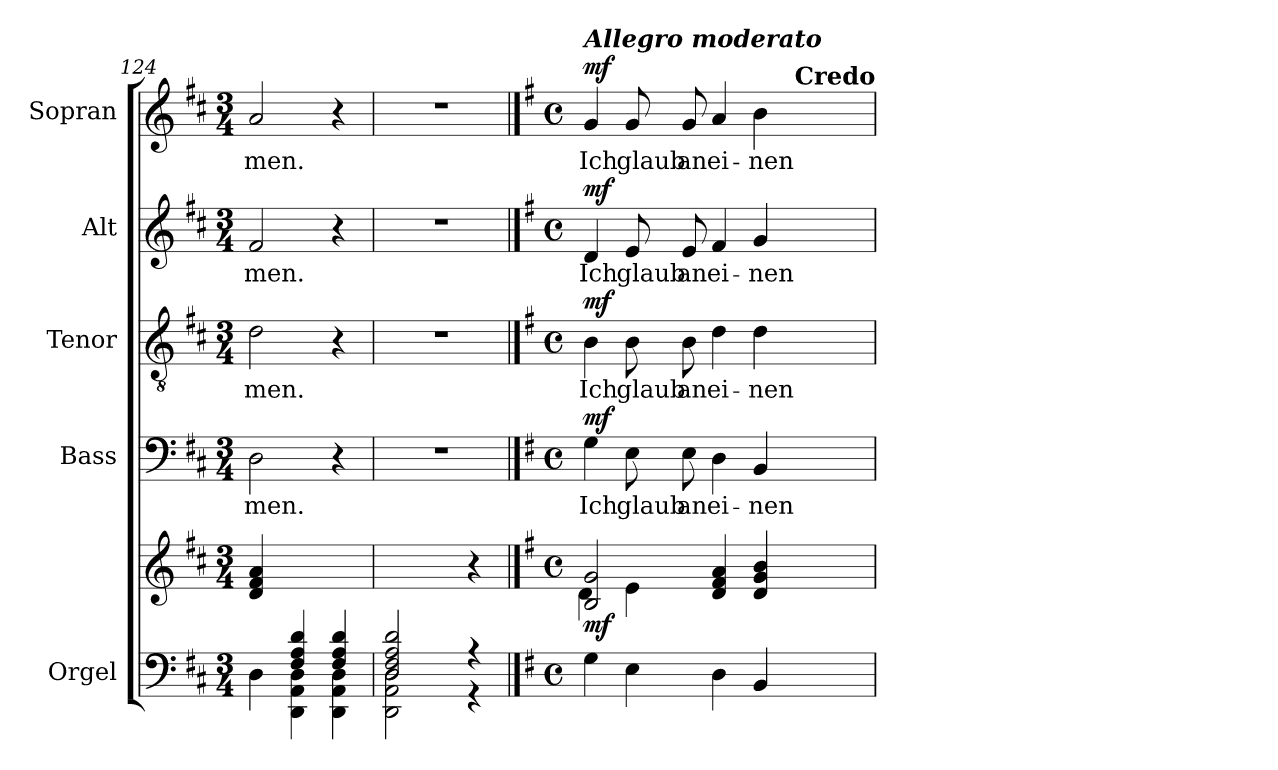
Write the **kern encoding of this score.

**kern	**kern	**dynam	**kern	**text	**dynam	**kern	**text	**dynam	**kern	**text	**dynam	**kern	**text	**dynam
*part5	*part5	*part5	*part4	*part4	*part4	*part3	*part3	*part3	*part2	*part2	*part2	*part1	*part1	*part1
*staff6	*staff5	*staff5/6	*staff4	*staff4	*staff4	*staff3	*staff3	*staff3	*staff2	*staff2	*staff2	*staff1	*staff1	*staff1
*I"Orgel	*	*	*I"Bass	*	*	*I"Tenor	*	*	*I"Alt	*	*	*I"Sopran	*	*
*I'Org.	*	*	*I'B.	*	*	*I'T.	*	*	*I'A.	*	*	*I'S.	*	*
*clefF4	*clefG2	*	*clefF4	*	*	*clefGv2	*	*	*clefG2	*	*	*clefG2	*	*
*k[f#c#]	*k[f#c#]	*	*k[f#c#]	*	*	*k[f#c#]	*	*	*k[f#c#]	*	*	*k[f#c#]	*	*
*D:	*D:	*	*D:	*	*	*D:	*	*	*D:	*	*	*D:	*	*
*M3/4	*M3/4	*	*M3/4	*	*	*M3/4	*	*	*M3/4	*	*	*M3/4	*	*
=124	=124	=124	=124	=124	=124	=124	=124	=124	=124	=124	=124	=124	=124	=124
*^	*	*	*	*	*	*	*	*	*	*	*	*	*	*
4ryy	4D\	4d/ 4f#/ 4a/	.	2D\	-men.	.	2d\	-men.	.	2f#/	-men.	.	2a/	-men.	.
4F#/ 4A/ 4d/	4DD\ 4AA\ 4D\	4ryy	.	.	.	.	.	.	.	.	.	.	.	.	.
4F#/ 4A/ 4d/	4DD\ 4AA\ 4D\	4ryy	.	4r	.	.	4r	.	.	4r	.	.	4r	.	.
=125	=125	=125	=125	=125	=125	=125	=125	=125	=125	=125	=125	=125	=125	=125	=125
2D/ 2F#/ 2A/ 2d/	2DD\ 2AA\ 2D\	4ryy	.	2.r	.	.	2.r	.	.	2.r	.	.	2.r	.	.
.	.	4ryy	.	.	.	.	.	.	.	.	.	.	.	.	.
4r	4r	4r	.	.	.	.	.	.	.	.	.	.	.	.	.
*v	*v	*	*	*	*	*	*	*	*	*	*	*	*	*	*
!!LO:LB:g=z
==126	==126	==126	==126	==126	==126	==126	==126	==126	==126	==126	==126	==126	==126	==126
*k[f#]	*k[f#]	*	*k[f#]	*	*	*k[f#]	*	*	*k[f#]	*	*	*k[f#]	*	*
*G:	*G:	*	*G:	*	*	*G:	*	*	*G:	*	*	*G:	*	*
*M4/4	*M4/4	*	*M4/4	*	*	*M4/4	*	*	*M4/4	*	*	*M4/4	*	*
*met(c)	*met(c)	*	*met(c)	*	*	*met(c)	*	*	*met(c)	*	*	*met(c)	*	*
*^	*^	*	*	*	*	*	*	*	*	*	*	*	*	*
!	!	!	!	!	!	!	!	!	!	!	!	!	!	!LO:TX:a:Bi:t=Allegro moderato	!	!
!	!	!	!	!LO:DY:b	!	!	!LO:DY:a	!	!	!LO:DY:a	!	!	!LO:DY:a	!	!	!LO:DY:a
*v	*v	*	*	*	*	*	*	*	*	*	*	*	*	*	*	*
4G\	2B/ 2g/	4d\	mf	4G\	Ich	mf	4B\	Ich	mf	4d/	Ich	mf	4g/	Ich	mf
4E\	.	4e\	.	8E\	glaub	.	8B\	glaub	.	8e/	glaub	.	8g/	glaub	.
.	.	.	.	8E\	an	.	8B\	an	.	8e/	an	.	8g/	an	.
4D\	4d/ 4f#/ 4a/	2ryy	.	4D\	ei-	.	4d\	ei-	.	4f#/	ei-	.	4a/	ei-	.
4BB/	4d/ 4g/ 4b/	.	.	4BB/	-nen	.	4d\	-nen	.	4g/	-nen	.	4b\	-nen	.
2.ryy	2.ryy	2.ryy	.	2.ryy	.	.	2.ryy	.	.	2.ryy	.	.	2.ryy	.	.
!	!	!	!	!	!	!	!	!	!	!	!	!	!LO:TX:a:B:t=Credo	!	!
*	*v	*v	*	*	*	*	*	*	*	*	*	*	*	*	*
=	=	=	=	=	=	=	=	=	=	=	=	=	=	=
*-	*-	*-	*-	*-	*-	*-	*-	*-	*-	*-	*-	*-	*-	*-
